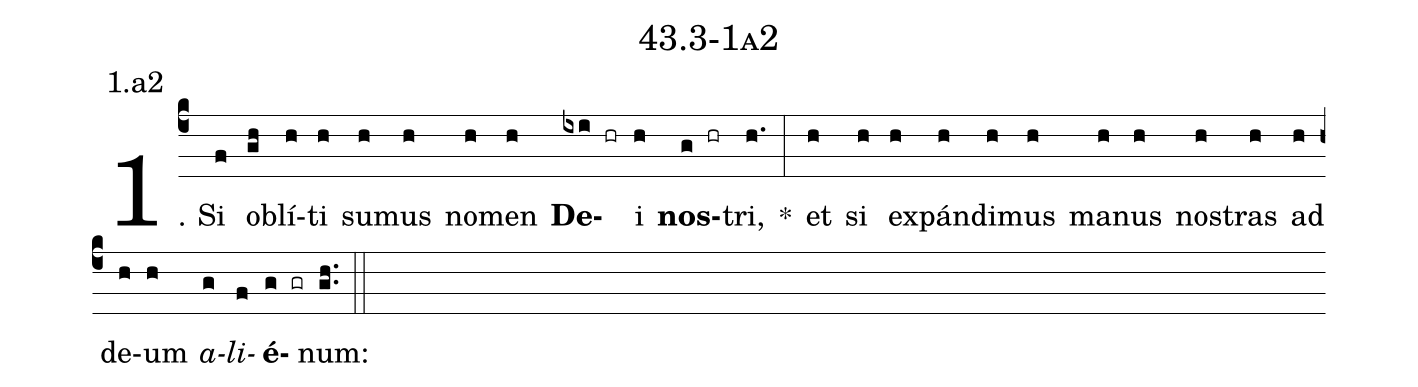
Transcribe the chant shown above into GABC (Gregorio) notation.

name: 43.3-1a2;
annotation: 1.a2;
%%
(c4)1. Si(f) ob(gh)lí(h)ti(h) su(h)mus(h) no(h)men(h) <b>De</b>(ixi hr)i(h) <b>nos</b>(g hr)tri,(h.) *(:) et(h) si(h) ex(h)pán(h)di(h)mus(h) ma(h)nus(h) nos(h)tras(h) ad(h) de(h)um(h) <i>a</i>(g)<i>li</i>(f)<b>é</b>(g gr)num:(gh..) (::)
